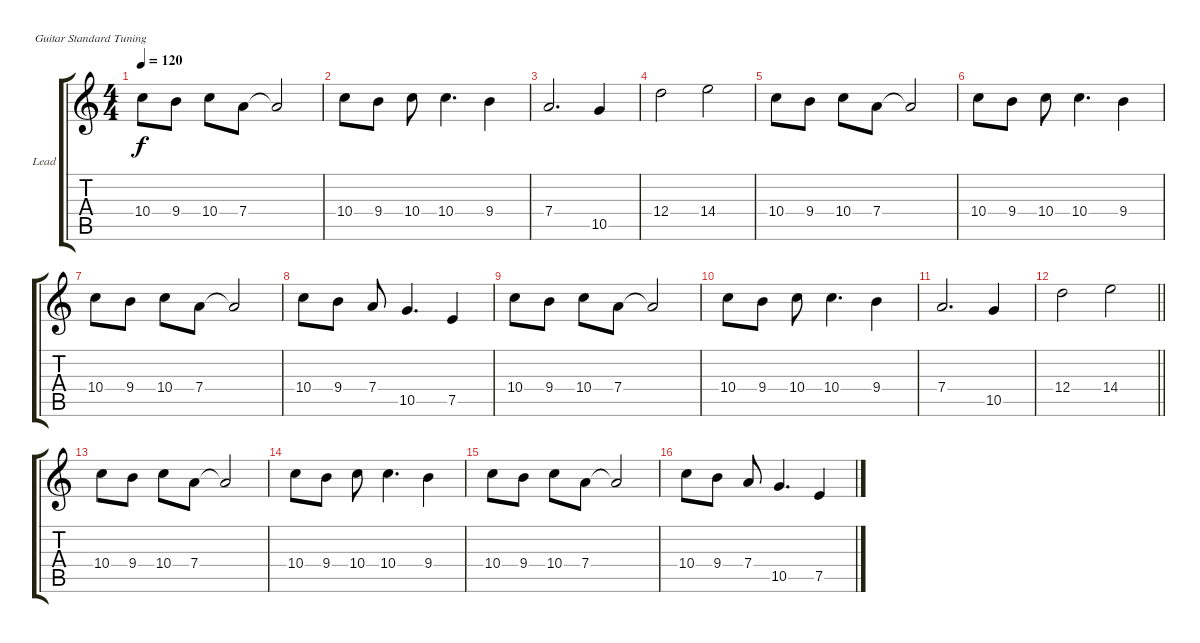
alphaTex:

\defaultSystemsLayout 4
\bracketExtendMode groupsimilarinstruments
\firstSystemTrackNameOrientation horizontal
\otherSystemsTrackNameOrientation horizontal
\track ("Guitar Lead" "Lead") {instrument distortionguitar}
\staff {score tabs}
\tuning (E4 B3 G3 D3 A2 E2)
\ts (4 4)
\tempo 120
\clef g2
\scale
0.333333
\ks c
10.4.8{dy f} 9.4.8 10.4.8 7.4.8 7.4{t}.2 |
\scale
0.333333 10.4.8 9.4.8 10.4.8 10.4.4{d} 9.4.4 |
\scale
0.333333 7.4.2{d} 10.5.4 |
\scale
0.333333 12.4.2 14.4.2 |
\scale
0.333333 10.4.8 9.4.8 10.4.8 7.4.8 7.4{t}.2 |
\scale
0.333333 10.4.8 9.4.8 10.4.8 10.4.4{d} 9.4.4 |
\scale
0.333333 10.4.8 9.4.8 10.4.8 7.4.8 7.4{t}.2 |
\scale
0.333333 10.4.8 9.4.8 7.4.8 10.5.4{d} 7.5.4 |
\scale
0.333333 10.4.8 9.4.8 10.4.8 7.4.8 7.4{t}.2 |
\scale
0.333333 10.4.8 9.4.8 10.4.8 10.4.4{d} 9.4.4 |
\scale
0.333333 7.4.2{d} 10.5.4 |
\scale
0.333333
\barLineRight lightlight
12.4.2 14.4.2 |
\scale
0.333333 10.4.8 9.4.8 10.4.8 7.4.8 7.4{t}.2 |
\scale
0.333333 10.4.8 9.4.8 10.4.8 10.4.4{d} 9.4.4 |
\scale
0.333333 10.4.8 9.4.8 10.4.8 7.4.8 7.4{t}.2 |
\scale
0.333333 10.4.8 9.4.8 7.4.8 10.5.4{d} 7.5.4
